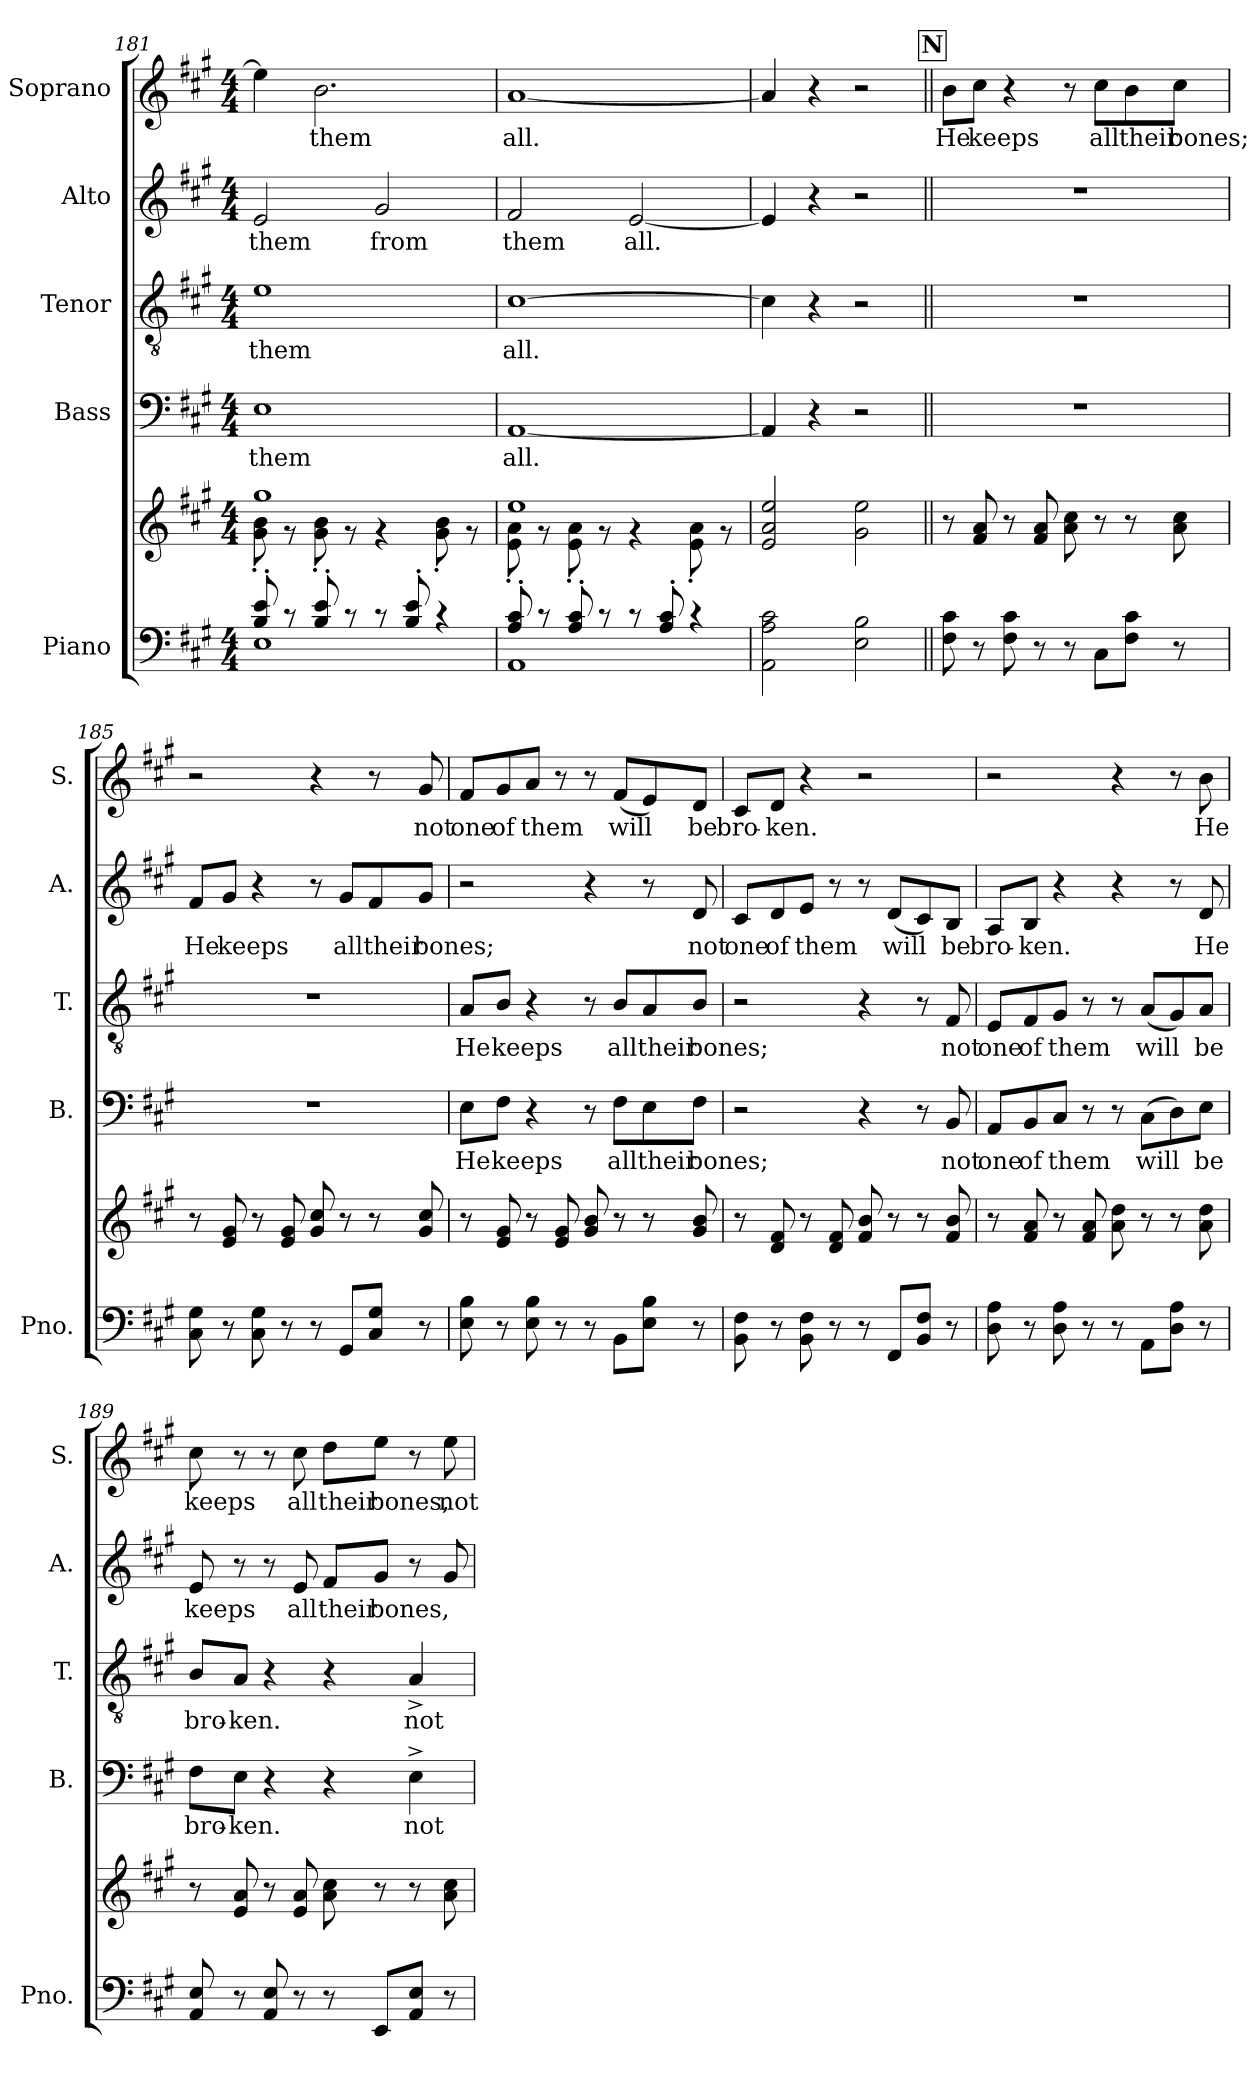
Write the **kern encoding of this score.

**kern	**kern	**kern	**text	**kern	**text	**kern	**text	**kern	**text
*part5	*part5	*part4	*part4	*part3	*part3	*part2	*part2	*part1	*part1
*staff6	*staff5	*staff4	*staff4	*staff3	*staff3	*staff2	*staff2	*staff1	*staff1
*I"Piano	*	*I"Bass	*	*I"Tenor	*	*I"Alto	*	*I"Soprano	*
*I'Pno.	*	*I'B.	*	*I'T.	*	*I'A.	*	*I'S.	*
*clefF4	*clefG2	*clefF4	*	*clefGv2	*	*clefG2	*	*clefG2	*
*k[f#c#g#]	*k[f#c#g#]	*k[f#c#g#]	*	*k[f#c#g#]	*	*k[f#c#g#]	*	*k[f#c#g#]	*
*M4/4	*M4/4	*M4/4	*	*M4/4	*	*M4/4	*	*M4/4	*
=181	=181	=181	=181	=181	=181	=181	=181	=181	=181
*^	*^	*	*	*	*	*	*	*	*
!	!	!	!	!	!LO:LY:b	!	!LO:LY:b	!	!LO:LY:b	!	!
8B/' 8e/'	1E	1gg#	8g#\' 8b\'	1E	them	1e	them	2e/	them	4ee\]	.
8r	.	.	8r	.	.	.	.	.	.	.	.
!	!	!	!	!	!	!	!	!	!	!	!LO:LY:b
8B/' 8e/'	.	.	8g#\' 8b\'	.	.	.	.	.	.	2.b\	them
8r	.	.	8r	.	.	.	.	.	.	.	.
!	!	!	!	!	!	!	!	!	!LO:LY:b	!	!
8r	.	.	4r	.	.	.	.	2g#/	from	.	.
8B/' 8e/'	.	.	.	.	.	.	.	.	.	.	.
4r	.	.	8g#\' 8b\'	.	.	.	.	.	.	.	.
.	.	.	8r	.	.	.	.	.	.	.	.
=182	=182	=182	=182	=182	=182	=182	=182	=182	=182	=182	=182
!	!	!	!	!	!LO:LY:b	!	!LO:LY:b	!	!LO:LY:b	!	!LO:LY:b
8A/' 8c#/'	1AA	1ee	8e\' 8a\'	[1AA	all.	[1c#	all.	2f#/	them	[1a	all.
8r	.	.	8r	.	.	.	.	.	.	.	.
8A/' 8c#/'	.	.	8e\' 8a\'	.	.	.	.	.	.	.	.
8r	.	.	8r	.	.	.	.	.	.	.	.
!	!	!	!	!	!	!	!	!	!LO:LY:b	!	!
8r	.	.	4r	.	.	.	.	[2e/	all.	.	.
8A/' 8c#/'	.	.	.	.	.	.	.	.	.	.	.
4r	.	.	8e\' 8a\'	.	.	.	.	.	.	.	.
.	.	.	8r	.	.	.	.	.	.	.	.
*v	*v	*	*	*	*	*	*	*	*	*	*
*	*v	*v	*	*	*	*	*	*	*	*
=183	=183	=183	=183	=183	=183	=183	=183	=183	=183
2AA\ 2A\ 2c#\	2e/ 2a/ 2ee/	4AA/]	.	4c#\]	.	4e/]	.	4a/]	.
.	.	4r	.	4r	.	4r	.	4r	.
2E\ 2B\	2g#\ 2ee\	2r	.	2r	.	2r	.	2r	.
!!LO:PB:g=z
!!LO:REH:place=s1:a:B:fs=14:t=N
=184||	=184||	=184||	=184||	=184||	=184||	=184||	=184||	=184||	=184||
!	!	!	!	!	!	!	!	!	!LO:LY:b
8F#\ 8c#\	8r	1r	.	1r	.	1r	.	8b\L	He
!	!	!	!	!	!	!	!	!	!LO:LY:b
8r	8f#/ 8a/	.	.	.	.	.	.	8cc#\J	keeps
8F#\ 8c#\	8r	.	.	.	.	.	.	4r	.
8r	8f#/ 8a/	.	.	.	.	.	.	.	.
8r	8a\ 8cc#\	.	.	.	.	.	.	8r	.
!	!	!	!	!	!	!	!	!	!LO:LY:b
8C#\L	8r	.	.	.	.	.	.	8cc#\L	all
!	!	!	!	!	!	!	!	!	!LO:LY:b
8F#\ 8c#\J	8r	.	.	.	.	.	.	8b\	their
!	!	!	!	!	!	!	!	!	!LO:LY:b
8r	8a\ 8cc#\	.	.	.	.	.	.	8cc#\J	bones;
=185	=185	=185	=185	=185	=185	=185	=185	=185	=185
!	!	!	!	!	!	!	!LO:LY:b	!	!
8C#\ 8G#\	8r	1r	.	1r	.	8f#/L	He	2r	.
!	!	!	!	!	!	!	!LO:LY:b	!	!
8r	8e/ 8g#/	.	.	.	.	8g#/J	keeps	.	.
8C#\ 8G#\	8r	.	.	.	.	4r	.	.	.
8r	8e/ 8g#/	.	.	.	.	.	.	.	.
8r	8g#/ 8cc#/	.	.	.	.	8r	.	4r	.
!	!	!	!	!	!	!	!LO:LY:b	!	!
8GG#/L	8r	.	.	.	.	8g#/L	all	.	.
!	!	!	!	!	!	!	!LO:LY:b	!	!
8C#/ 8G#/J	8r	.	.	.	.	8f#/	their	8r	.
!	!	!	!	!	!	!	!LO:LY:b	!	!LO:LY:b
8r	8g#/ 8cc#/	.	.	.	.	8g#/J	bones;	8g#/	not
!!LO:LB:g=z
=186	=186	=186	=186	=186	=186	=186	=186	=186	=186
!	!	!	!LO:LY:b	!	!LO:LY:b	!	!	!	!LO:LY:b
8E\ 8B\	8r	8E\L	He	8A/L	He	2r	.	8f#/L	one
!	!	!	!LO:LY:b	!	!LO:LY:b	!	!	!	!LO:LY:b
8r	8e/ 8g#/	8F#\J	keeps	8B/J	keeps	.	.	8g#/	of
!	!	!	!	!	!	!	!	!	!LO:LY:b
8E\ 8B\	8r	4r	.	4r	.	.	.	8a/J	them
8r	8e/ 8g#/	.	.	.	.	.	.	8r	.
8r	8g#/ 8b/	8r	.	8r	.	4r	.	8r	.
!	!	!	!LO:LY:b	!	!LO:LY:b	!	!	!	!LO:LY:b
8BB\L	8r	8F#\L	all	8B/L	all	.	.	(<8f#/L	will
!	!	!	!LO:LY:b	!	!LO:LY:b	!	!	!	!
8E\ 8B\J	8r	8E\	their	8A/	their	8r	.	8e/)	.
!	!	!	!LO:LY:b	!	!LO:LY:b	!	!LO:LY:b	!	!LO:LY:b
8r	8g#/ 8b/	8F#\J	bones;	8B/J	bones;	8d/	not	8d/J	be
=187	=187	=187	=187	=187	=187	=187	=187	=187	=187
!	!	!	!	!	!	!	!LO:LY:b	!	!LO:LY:b
8BB\ 8F#\	8r	2r	.	2r	.	8c#/L	one	8c#/L	bro-
!	!	!	!	!	!	!	!LO:LY:b	!	!LO:LY:b
8r	8d/ 8f#/	.	.	.	.	8d/	of	8d/J	-ken.
!	!	!	!	!	!	!	!LO:LY:b	!	!
8BB\ 8F#\	8r	.	.	.	.	8e/J	them	4r	.
8r	8d/ 8f#/	.	.	.	.	8r	.	.	.
8r	8f#/ 8b/	4r	.	4r	.	8r	.	2r	.
!	!	!	!	!	!	!	!LO:LY:b	!	!
8FF#/L	8r	.	.	.	.	(<8d/L	will	.	.
8BB/ 8F#/J	8r	8r	.	8r	.	8c#/)	.	.	.
!	!	!	!LO:LY:b	!	!LO:LY:b	!	!LO:LY:b	!	!
8r	8f#/ 8b/	8BB/	not	8F#/	not	8B/J	be	.	.
=188	=188	=188	=188	=188	=188	=188	=188	=188	=188
!	!	!	!LO:LY:b	!	!LO:LY:b	!	!LO:LY:b	!	!
8D\ 8A\	8r	8AA/L	one	8E/L	one	8A/L	bro-	2r	.
!	!	!	!LO:LY:b	!	!LO:LY:b	!	!LO:LY:b	!	!
8r	8f#/ 8a/	8BB/	of	8F#/	of	8B/J	-ken.	.	.
!	!	!	!LO:LY:b	!	!LO:LY:b	!	!	!	!
8D\ 8A\	8r	8C#/J	them	8G#/J	them	4r	.	.	.
8r	8f#/ 8a/	8r	.	8r	.	.	.	.	.
8r	8a\ 8dd\	8r	.	8r	.	4r	.	4r	.
!	!	!	!LO:LY:b	!	!LO:LY:b	!	!	!	!
8AA\L	8r	(>8C#\L	will	(<8A/L	will	.	.	.	.
8D\ 8A\J	8r	8D\)	.	8G#/)	.	8r	.	8r	.
!	!	!	!LO:LY:b	!	!LO:LY:b	!	!LO:LY:b	!	!LO:LY:b
8r	8a\ 8dd\	8E\J	be	8A/J	be	8d/	He	8b\	He
!!LO:PB:g=z
=189	=189	=189	=189	=189	=189	=189	=189	=189	=189
!	!	!	!LO:LY:b	!	!LO:LY:b	!	!LO:LY:b	!	!LO:LY:b
8AA/ 8E/	8r	8F#\L	bro-	8B/L	bro-	8e/	keeps	8cc#\	keeps
!	!	!	!LO:LY:b	!	!LO:LY:b	!	!	!	!
8r	8e/ 8a/	8E\J	-ken.	8A/J	-ken.	8r	.	8r	.
8AA/ 8E/	8r	4r	.	4r	.	8r	.	8r	.
!	!	!	!	!	!	!	!LO:LY:b	!	!LO:LY:b
8r	8e/ 8a/	.	.	.	.	8e/	all	8cc#\	all
!	!	!	!	!	!	!	!LO:LY:b	!	!LO:LY:b
8r	8a\ 8cc#\	4r	.	4r	.	8f#/L	their	8dd\L	their
!	!	!	!	!	!	!	!LO:LY:b	!	!LO:LY:b
8EE/L	8r	.	.	.	.	8g#/J	bones,	8ee\J	bones,
!	!	!	!LO:LY:b	!	!LO:LY:b	!	!	!	!
8AA/ 8E/J	8r	4E^\	not	4A^/	not	8r	.	8r	.
!	!	!	!	!	!	!	!	!	!LO:LY:b
8r	8a\ 8cc#\	.	.	.	.	8g#/	.	8ee\	not
=	=	=	=	=	=	=	=	=	=
*-	*-	*-	*-	*-	*-	*-	*-	*-	*-
